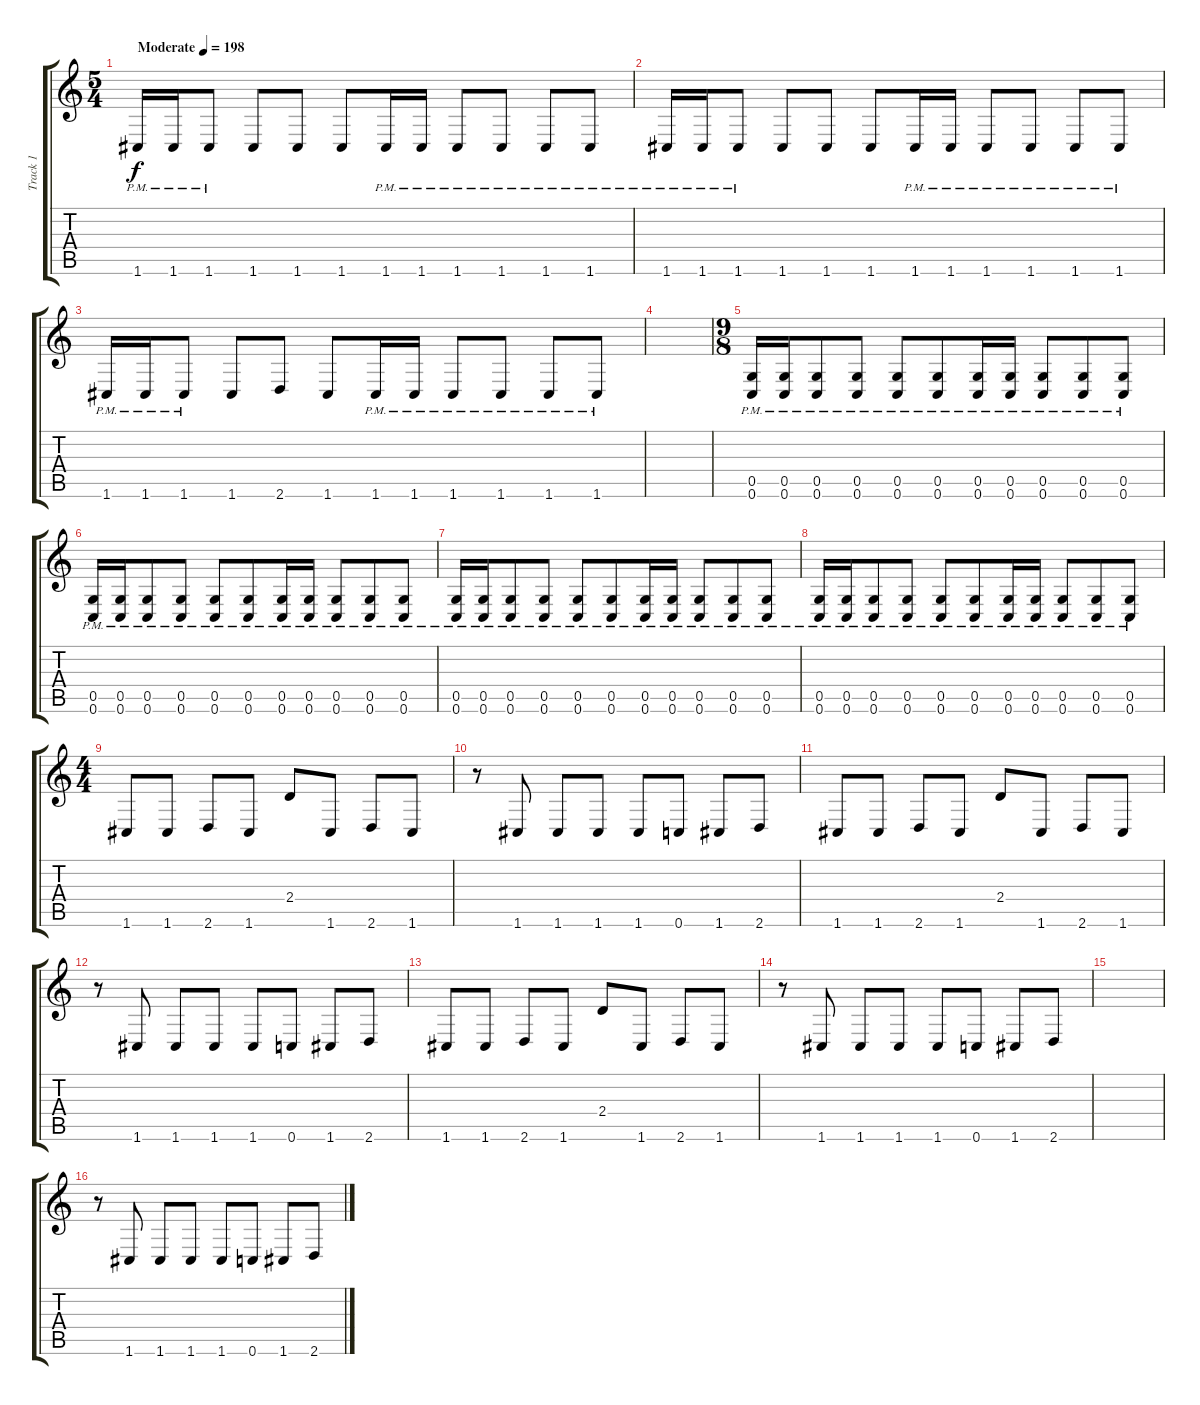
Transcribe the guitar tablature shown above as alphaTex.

\track ("Track 1" "Track 1") {instrument distortionguitar}
\staff {score tabs}
\tuning (D4 A3 F3 C3 G2 C2) {hide}
\ts (5 4)
\tempo (198 "Moderate")
\clef g2
\ks c
1.6{pm}.16{dy f instrument distortionguitar} 1.6{pm}.16 1.6{pm}.8 1.6.8 1.6.8 1.6.8 1.6{pm}.16 1.6{pm}.16 1.6{pm}.8 1.6{pm}.8 1.6{pm}.8 1.6{pm}.8 |
1.6{pm}.16 1.6{pm}.16 1.6{pm}.8 1.6.8 1.6.8 1.6.8 1.6{pm}.16 1.6{pm}.16 1.6{pm}.8 1.6{pm}.8 1.6{pm}.8 1.6{pm}.8 |
1.6{pm}.16 1.6{pm}.16 1.6{pm}.8 1.6.8 2.6.8 1.6.8 1.6{pm}.16 1.6{pm}.16 1.6{pm}.8 1.6{pm}.8 1.6{pm}.8 1.6{pm}.8 |
|
\ts (9 8)
(0.5{pm} 0.6{pm}).16 (0.5{pm} 0.6{pm}).16 (0.5{pm} 0.6{pm}).8 (0.5{pm} 0.6{pm}).8 (0.5{pm} 0.6{pm}).8 (0.5{pm} 0.6{pm}).8 (0.5{pm} 0.6{pm}).16 (0.5{pm} 0.6{pm}).16 (0.5{pm} 0.6{pm}).8 (0.5{pm} 0.6{pm}).8 (0.5{pm} 0.6{pm}).8 |
(0.5{pm} 0.6{pm}).16 (0.5{pm} 0.6{pm}).16 (0.5{pm} 0.6{pm}).8 (0.5{pm} 0.6{pm}).8 (0.5{pm} 0.6{pm}).8 (0.5{pm} 0.6{pm}).8 (0.5{pm} 0.6{pm}).16 (0.5{pm} 0.6{pm}).16 (0.5{pm} 0.6{pm}).8 (0.5{pm} 0.6{pm}).8 (0.5{pm} 0.6{pm}).8 |
(0.5{pm} 0.6{pm}).16 (0.5{pm} 0.6{pm}).16 (0.5{pm} 0.6{pm}).8 (0.5{pm} 0.6{pm}).8 (0.5{pm} 0.6{pm}).8 (0.5{pm} 0.6{pm}).8 (0.5{pm} 0.6{pm}).16 (0.5{pm} 0.6{pm}).16 (0.5{pm} 0.6{pm}).8 (0.5{pm} 0.6{pm}).8 (0.5{pm} 0.6{pm}).8 |
(0.5{pm} 0.6{pm}).16 (0.5{pm} 0.6{pm}).16 (0.5{pm} 0.6{pm}).8 (0.5{pm} 0.6{pm}).8 (0.5{pm} 0.6{pm}).8 (0.5{pm} 0.6{pm}).8 (0.5{pm} 0.6{pm}).16 (0.5{pm} 0.6{pm}).16 (0.5{pm} 0.6{pm}).8 (0.5{pm} 0.6{pm}).8 (0.5{pm} 0.6{pm}).8 |
\ts (4 4)
1.6.8 1.6.8 2.6.8 1.6.8 2.4.8 1.6.8 2.6.8 1.6.8 |
r.8 1.6.8 1.6.8 1.6.8 1.6.8 0.6.8 1.6.8 2.6.8 |
1.6.8 1.6.8 2.6.8 1.6.8 2.4.8 1.6.8 2.6.8 1.6.8 |
r.8 1.6.8 1.6.8 1.6.8 1.6.8 0.6.8 1.6.8 2.6.8 |
1.6.8 1.6.8 2.6.8 1.6.8 2.4.8 1.6.8 2.6.8 1.6.8 |
r.8 1.6.8 1.6.8 1.6.8 1.6.8 0.6.8 1.6.8 2.6.8 |
|
r.8 1.6.8 1.6.8 1.6.8 1.6.8 0.6.8 1.6.8 2.6.8
